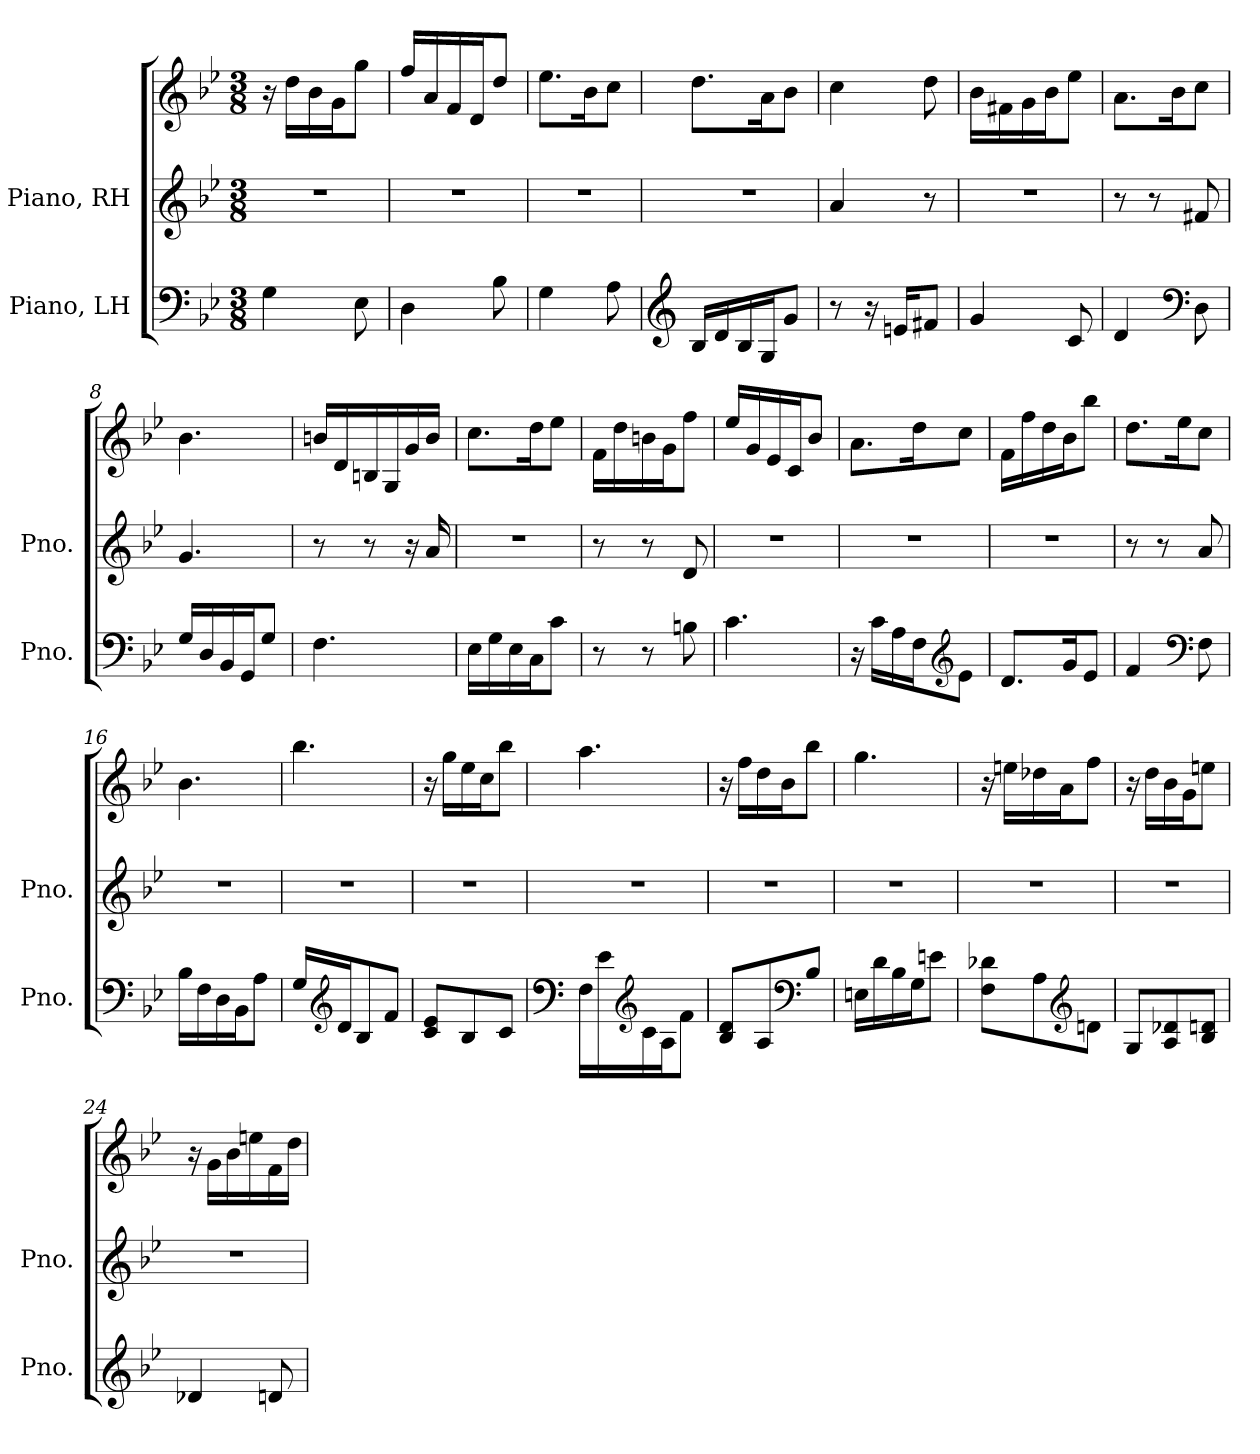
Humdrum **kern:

**kern	**kern	**kern
*part2	*part1	*part1
*staff3	*staff2	*staff1
*I"Piano, LH	*I"Piano, RH	*
*I'Pno.	*I'Pno.	*
*clefF4	*clefG2	*clefG2
*k[b-e-]	*k[b-e-]	*k[b-e-]
*M3/8	*M3/8	*M3/8
*MM60	*MM60	*MM60
=1	=1	=1
4G\	4.r	16r
.	.	16dd\LL
.	.	16b-\
.	.	16g\J
8E-\	.	8gg\J
=2	=2	=2
4D\	4.r	16ff/LL
.	.	16a/
.	.	16f/
.	.	16d/J
8B-\	.	8dd/J
=3	=3	=3
4G\	4.r	8.ee-\L
.	.	16b-\K
8A\	.	8cc\J
=4	=4	=4
*clefG2	*	*
16B-/LL	4.r	8.dd\L
16d/	.	.
16B-/	.	.
16G/J	.	16a\K
8g/J	.	8b-\J
!!LO:LB:g=z
=5	=5	=5
8r	4a/	4cc\
16r	.	.
16en/KL	.	.
8f#X/J	8r	8dd\
=6	=6	=6
4g/	4.r	16b-\LL
.	.	16f#X\
.	.	16g\
.	.	16b-\J
8c/	.	8ee-\J
=7	=7	=7
4d/	8r	8.a\L
.	8r	.
.	.	16b-\K
*clefF4	*	*
8D\	8f#X/	8cc\J
=8	=8	=8
16G/LL	4.g/	4.b-\
16D/	.	.
16BB-/	.	.
16GG/J	.	.
8G/J	.	.
=9	=9	=9
4.F\	8r	16bn/LL
.	.	16d/
.	8r	16Bn/
.	.	16G/
.	16r	16g/
.	16a/	16b/JJ
=10	=10	=10
16E-\LL	4.r	8.cc\L
16G\	.	.
16E-\	.	.
16C\J	.	16dd\K
8c\J	.	8ee-\J
!!LO:LB:g=z
=11	=11	=11
8r	8r	16f\LL
.	.	16dd\
8r	8r	16bn\
.	.	16g\J
8Bn\	8d/	8ff\J
=12	=12	=12
4.c\	4.r	16ee-/LL
.	.	16g/
.	.	16e-/
.	.	16c/J
.	.	8b-/J
=13	=13	=13
16r	4.r	8.a\L
16c\LL	.	.
16A\	.	.
16F\J	.	16dd\K
*clefG2	*	*
8e-\J	.	8cc\J
=14	=14	=14
8.d/L	4.r	16f\LL
.	.	16ff\
.	.	16dd\
16g/K	.	16b-\J
8e-/J	.	8bb-\J
=15	=15	=15
4f/	8r	8.dd\L
.	8r	.
.	.	16ee-\K
*clefF4	*	*
8F\	8a/	8cc\J
=16	=16	=16
16B-\LL	4.r	4.b-\
16F\	.	.
16D\	.	.
16BB-\J	.	.
8A\J	.	.
!!LO:LB:g=z
=17	=17	=17
16G/LL	4.r	4.bb-\
*clefG2	*	*
16d/J	.	.
8B-/	.	.
8f/J	.	.
=18	=18	=18
8c/ 8e-/L	4.r	16r
.	.	16gg\LL
8B-/	.	16ee-\
.	.	16cc\J
8c/J	.	8bb-\J
=19	=19	=19
*clefF4	*	*
16F\LL	4.r	4.aa\
16e-\	.	.
*clefG2	*	*
16c\	.	.
16A\J	.	.
8f\J	.	.
=20	=20	=20
8B-/ 8d/L	4.r	16r
.	.	16ff\LL
8A/	.	16dd\
.	.	16b-\J
*clefF4	*	*
8B-/J	.	8bb-\J
=21	=21	=21
16En\LL	4.r	4.gg\
16d\	.	.
16B-\	.	.
16G\J	.	.
8en\J	.	.
!!LO:PB:g=z
=22	=22	=22
8F\ 8d-X\L	4.r	16r
.	.	16een\LL
8A\	.	16dd-X\
.	.	16a\J
*clefG2	*	*
8dn\J	.	8ff\J
=23	=23	=23
8G/L	4.r	16r
.	.	16dd\LL
8A/ 8d-X/	.	16b-\
.	.	16g\J
8B-/ 8dn/J	.	8een\J
=24	=24	=24
4d-X/	4.r	16r
.	.	16g\LL
.	.	16b-\
.	.	16een\
8dn/	.	16f\
.	.	16dd\JJ
=	=	=
*-	*-	*-
